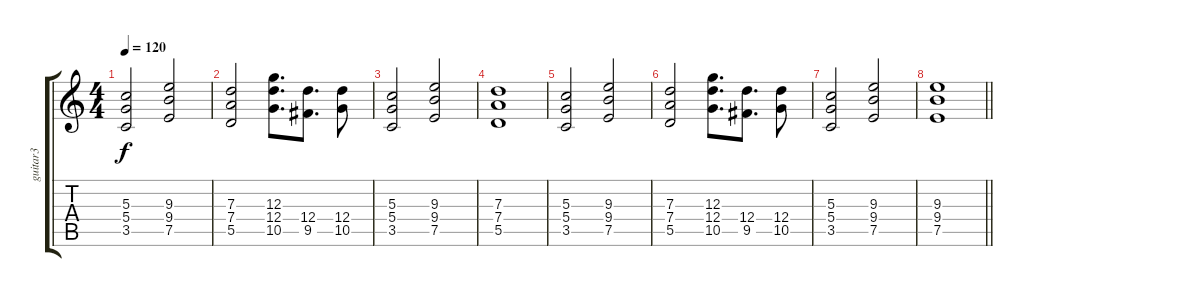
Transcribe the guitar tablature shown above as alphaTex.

\track ("guitar3" "guitar3") {instrument distortionguitar}
\staff {score tabs}
\tuning (E4 B3 G3 D3 A2 E2) {hide}
\ts (4 4)
\tempo 120
\clef g2
\ks c
(5.3 5.4 3.5).2{dy f} (9.3 9.4 7.5).2 |
(7.3 7.4 5.5).2 (12.3 12.4 10.5).8{d} (12.4 9.5).8{d} (12.4 10.5).8 |
(5.3 5.4 3.5).2 (9.3 9.4 7.5).2 |
(7.3 7.4 5.5).1 |
(5.3 5.4 3.5).2 (9.3 9.4 7.5).2 |
(7.3 7.4 5.5).2 (12.3 12.4 10.5).8{d} (12.4 9.5).8{d} (12.4 10.5).8 |
(5.3 5.4 3.5).2 (9.3 9.4 7.5).2 |
\barLineRight lightlight
(9.3 9.4 7.5).1
